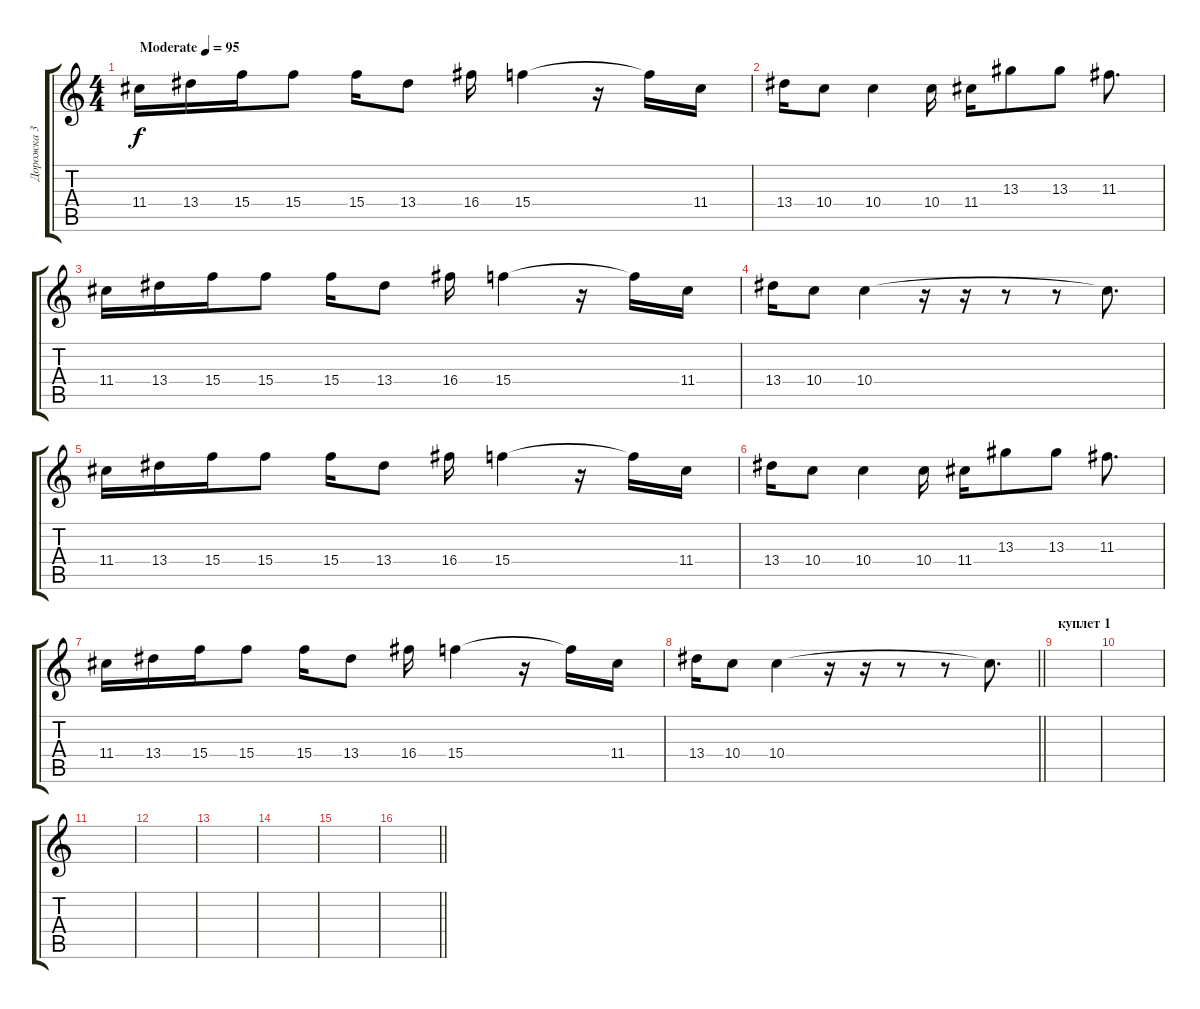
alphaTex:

\track ("Дорожка 3" "Дорожка 3") {instrument acousticguitarsteel}
\staff {score tabs}
\tuning (E4 B3 G3 D3 A2 E2) {hide}
\ts (4 4)
\tempo (95 "Moderate")
\clef g2
\ks c
11.4.16{dy f instrument acousticguitarsteel} 13.4.16 15.4.16 15.4.8 15.4.16 13.4.8 16.4.16 15.4.4 r.16 15.4{t}.16 11.4.16 |
13.4.16 10.4.8 10.4.4 10.4.16 11.4.16 13.3.8 13.3.8 11.3.8{d} |
11.4.16 13.4.16 15.4.16 15.4.8 15.4.16 13.4.8 16.4.16 15.4.4 r.16 15.4{t}.16 11.4.16 |
13.4.16 10.4.8 10.4.4 r.16 r.16 r.8 r.8 10.4{t}.8{d} |
11.4.16 13.4.16 15.4.16 15.4.8 15.4.16 13.4.8 16.4.16 15.4.4 r.16 15.4{t}.16 11.4.16 |
13.4.16 10.4.8 10.4.4 10.4.16 11.4.16 13.3.8 13.3.8 11.3.8{d} |
11.4.16 13.4.16 15.4.16 15.4.8 15.4.16 13.4.8 16.4.16 15.4.4 r.16 15.4{t}.16 11.4.16 |
\barLineRight lightlight
13.4.16 10.4.8 10.4.4 r.16 r.16 r.8 r.8 10.4{t}.8{d} |
\section ("" "куплет 1")
|
|
|
|
|
|
|
\barLineRight lightlight
